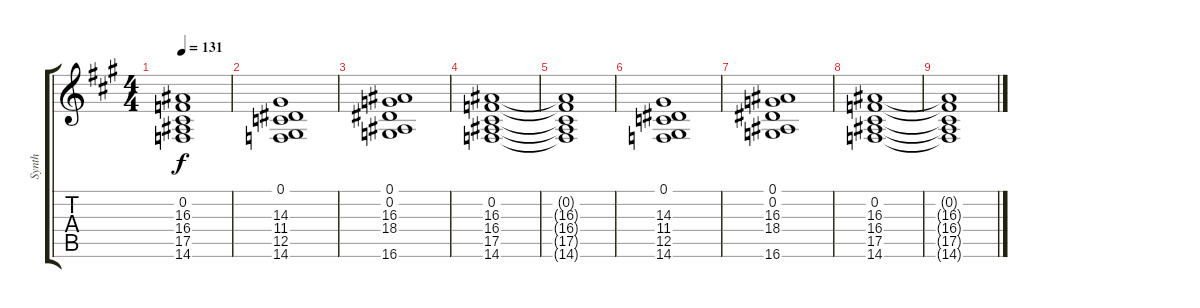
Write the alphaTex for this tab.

\track ("Synth" "Synth") {instrument pad2warm}
\staff {score tabs}
\tuning (Eb4 Bb3 Gb3 Db3 Ab2 Eb2) {hide}
\ts (4 4)
\tempo 131
\clef g2
\ks a
(0.2{t} 16.3{t} 16.4{t} 17.5{t} 14.6{t}).1{dy f} |
(0.1 14.3 11.4 12.5 14.6).1 |
(0.1 0.2 16.3 18.4 16.6).1 |
(0.2 16.3 16.4 17.5 14.6).1 |
(0.2{t} 16.3{t} 16.4{t} 17.5{t} 14.6{t}).1 |
(0.1 14.3 11.4 12.5 14.6).1 |
(0.1 0.2 16.3 18.4 16.6).1 |
(0.2 16.3 16.4 17.5 14.6).1 |
(0.2{t} 16.3{t} 16.4{t} 17.5{t} 14.6{t}).1
